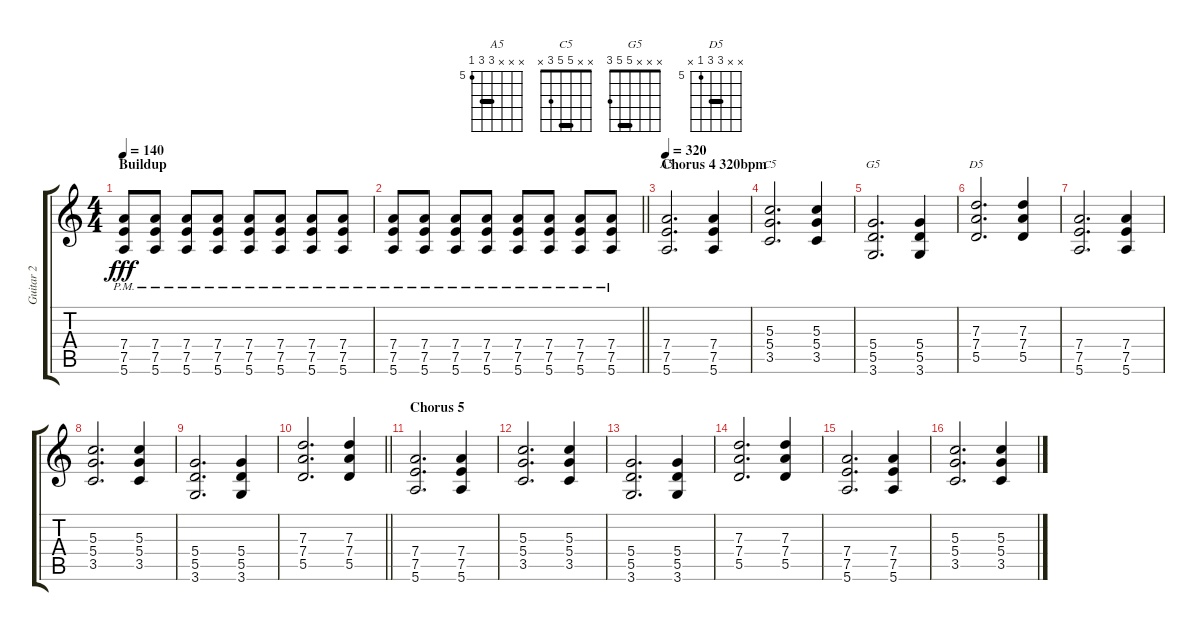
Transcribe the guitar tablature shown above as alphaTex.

\track ("Guitar 2" "Guitar 2") {instrument acousticguitarsteel}
\staff {score tabs}
\tuning (E4 B3 G3 D3 A2 E2) {hide}
\chord ("A5" x x x 7 7 5) {firstfret 5 barre 7}
\chord ("C5" x x 5 5 3 x) {barre 5}
\chord ("G5" x x x 5 5 3) {barre 5}
\chord ("D5" x x 7 7 5 x) {firstfret 5 barre 7}
\ts (4 4)
\section ("" "Buildup")
\tempo 140
\clef g2
\ks c
(7.4{pm} 7.5{pm} 5.6{pm}).8{dy fff} (7.4{pm} 7.5{pm} 5.6{pm}).8 (7.4{pm} 7.5{pm} 5.6{pm}).8 (7.4{pm} 7.5{pm} 5.6{pm}).8 (7.4{pm} 7.5{pm} 5.6{pm}).8 (7.4{pm} 7.5{pm} 5.6{pm}).8 (7.4{pm} 7.5{pm} 5.6{pm}).8 (7.4{pm} 7.5{pm} 5.6{pm}).8 |
\barLineRight lightlight
(7.4{pm} 7.5{pm} 5.6{pm}).8 (7.4{pm} 7.5{pm} 5.6{pm}).8 (7.4{pm} 7.5{pm} 5.6{pm}).8 (7.4{pm} 7.5{pm} 5.6{pm}).8 (7.4{pm} 7.5{pm} 5.6{pm}).8 (7.4{pm} 7.5{pm} 5.6{pm}).8 (7.4{pm} 7.5{pm} 5.6{pm}).8 (7.4{pm} 7.5{pm} 5.6{pm}).8 |
\section ("" "Chorus 4 320bpm")
\tempo 320
(7.4 7.5 5.6).2{d ch "A5"} (7.4 7.5 5.6).4 |
(5.3 5.4 3.5).2{d ch "C5"} (5.3 5.4 3.5).4 |
(5.4 5.5 3.6).2{d ch "G5"} (5.4 5.5 3.6).4 |
(7.3 7.4 5.5).2{d ch "D5"} (7.3 7.4 5.5).4 |
(7.4 7.5 5.6).2{d} (7.4 7.5 5.6).4 |
(5.3 5.4 3.5).2{d} (5.3 5.4 3.5).4 |
(5.4 5.5 3.6).2{d} (5.4 5.5 3.6).4 |
\barLineRight lightlight
(7.3 7.4 5.5).2{d} (7.3 7.4 5.5).4 |
\section ("" "Chorus 5")
(7.4 7.5 5.6).2{d} (7.4 7.5 5.6).4 |
(5.3 5.4 3.5).2{d} (5.3 5.4 3.5).4 |
(5.4 5.5 3.6).2{d} (5.4 5.5 3.6).4 |
(7.3 7.4 5.5).2{d} (7.3 7.4 5.5).4 |
(7.4 7.5 5.6).2{d} (7.4 7.5 5.6).4 |
(5.3 5.4 3.5).2{d} (5.3 5.4 3.5).4
